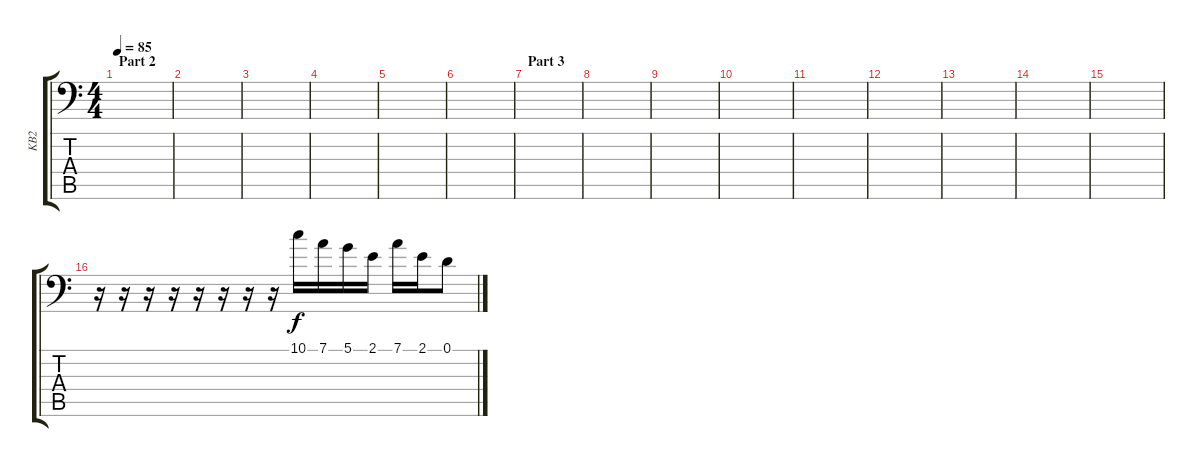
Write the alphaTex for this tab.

\track ("KB2" "KB2") {instrument tubularbells}
\staff {score tabs}
\tuning (D4 A3 F3 C3 G1 D1) {hide}
\ts (4 4)
\section ("" "Part 2")
\tempo 85
\clef f4
\ks c
|
|
|
|
|
|
\section ("" "Part 3")
|
|
|
|
|
|
|
|
|
r.16 r.16 r.16 r.16 r.16 r.16 r.16 r.16 10.1.16{volume 10} 7.1.16 5.1.16 2.1.16 7.1.16 2.1.16 0.1.8
